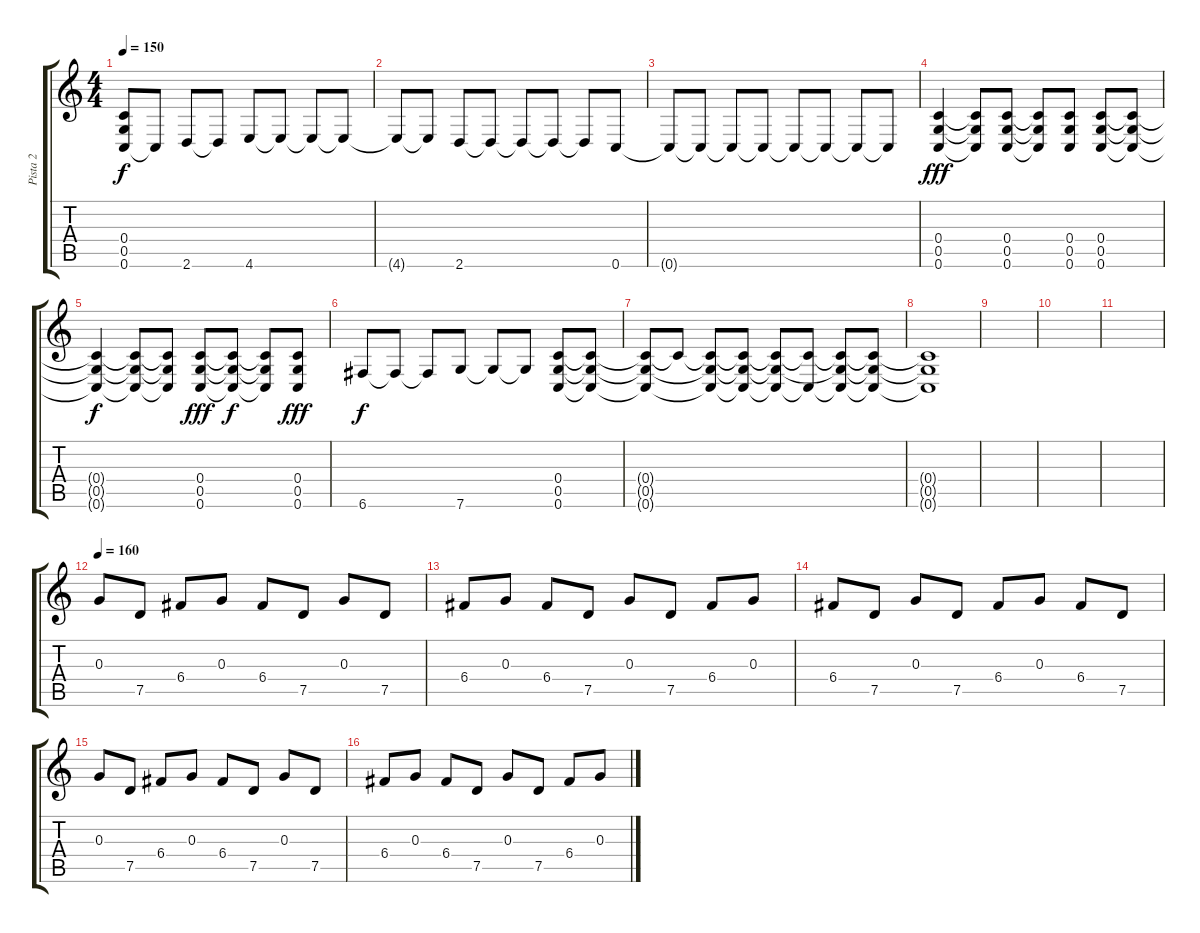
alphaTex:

\track ("Pista 2" "Pista 2") {instrument overdrivenguitar}
\staff {score tabs}
\tuning (E4 C4 G3 C3 G2 C2) {hide}
\ts (4 4)
\tempo 150
\clef g2
\ks c
(0.4{t} 0.5{t} 0.6).8{dy f} 0.6{t}.8 2.6.8 2.6{t}.8 4.6.8 4.6{t}.8 4.6{t}.8 4.6{t}.8 |
4.6{t}.8 4.6{t}.8 2.6.8 2.6{t}.8 2.6{t}.8 2.6{t}.8 2.6{t}.8 0.6.8 |
0.6{t}.8 0.6{t}.8 0.6{t}.8 0.6{t}.8 0.6{t}.8 0.6{t}.8 0.6{t}.8 0.6{t}.8 |
(0.4 0.5 0.6).4{dy fff instrument overdrivenguitar} (0.4{t} 0.5{t} 0.6{t}).8 (0.4 0.5 0.6).8 (0.4{t} 0.5{t} 0.6{t}).8 (0.4 0.5 0.6).8 (0.4 0.5 0.6).8 (0.4{t} 0.5{t} 0.6{t}).8 |
(0.4{t} 0.5{t} 0.6{t}).4{dy f instrument overdrivenguitar} (0.4{t} 0.5{t} 0.6{t}).8 (0.4{t} 0.5{t} 0.6{t}).8 (0.4 0.5 0.6).8{dy fff} (0.4{t} 0.5{t} 0.6{t}).8{dy f} (0.4{t} 0.5{t} 0.6{t}).8 (0.4 0.5 0.6).8{dy fff} |
6.6.8{dy f} 6.6{t}.8 6.6{t}.8 7.6.8 7.6{t}.8 7.6{t}.8 (0.4 0.5 0.6).8 (0.4{t} 0.5{t} 0.6{t}).8 |
(0.4{t} 0.5{t} 0.6{t}).8 0.4{t}.8 (0.4{t} 0.5{t} 0.6{t}).8 (0.4{t} 0.5{t} 0.6{t}).8 (0.4{t} 0.5{t} 0.6{t}).8 (0.4{t} 0.6{t}).8 (0.4{t} 0.5{t} 0.6{t}).8 (0.4{t} 0.5{t} 0.6{t}).8 |
(0.4{t} 0.5{t} 0.6{t}).1 |
|
|
|
\tempo 160
0.3.8{instrument overdrivenguitar} 7.5.8 6.4.8 0.3.8 6.4.8 7.5.8 0.3.8 7.5.8 |
6.4.8 0.3.8 6.4.8 7.5.8 0.3.8 7.5.8 6.4.8 0.3.8 |
6.4.8 7.5.8 0.3.8 7.5.8 6.4.8 0.3.8 6.4.8 7.5.8 |
0.3.8 7.5.8 6.4.8 0.3.8 6.4.8 7.5.8 0.3.8 7.5.8 |
6.4.8 0.3.8 6.4.8 7.5.8 0.3.8 7.5.8 6.4.8 0.3.8
